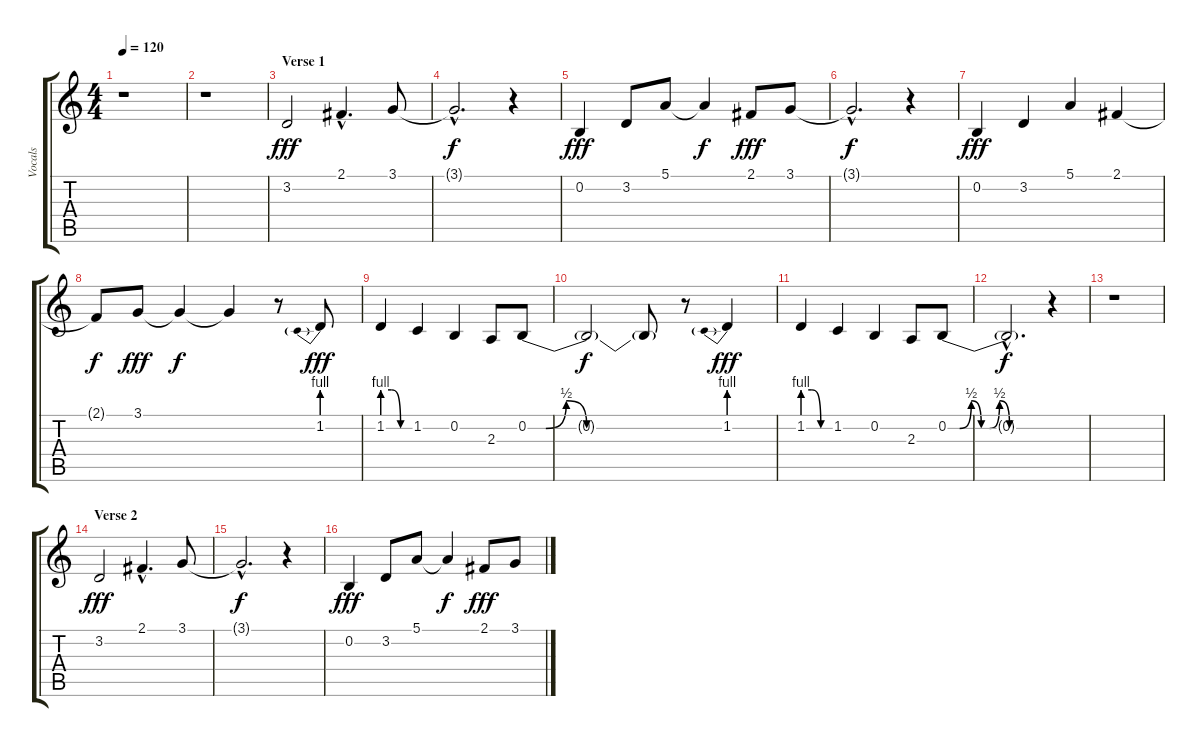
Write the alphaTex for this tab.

\track ("Vocals" "Vocals") {instrument tenorsax}
\staff {score tabs}
\tuning (E4 B3 G3 D3 A2 E2) {hide}
\ts (4 4)
\tempo 120
\clef g2
\ks c
r.1{dy fff} |
r.1 |
\section ("" "Verse 1")
3.2.2 2.1{hac}.4{d} 3.1.8 |
3.1{hac t}.2{d dy f} r.4 |
0.2.4{dy fff} 3.2.8 5.1.8 5.1{t}.4{dy f} 2.1.8{dy fff} 3.1.8 |
3.1{hac t}.2{d dy f} r.4 |
0.2.4{dy fff} 3.2.4 5.1.4 2.1.4 |
2.1{t}.8{dy f} 3.1.8{dy fff} 3.1{t}.4{dy f} 3.1{t}.4 r.8 1.2{be (prebend 0 4 60 4)}.8{dy fff} |
1.2{be (custom 0 4 20 4 40 0 60 0)}.4 1.2.4 0.2.4 2.3.8 0.2{be (custom 0 0 7 0 15 2 23 0 60 0)}.8 |
0.2{t}.2{dy f} 0.2{t}.8 r.8 1.2{be (prebend 0 4 60 4)}.4{dy fff} |
1.2{be (custom 0 4 20 4 40 0 60 0)}.4 1.2.4 0.2.4 2.3.8 0.2{be (custom 0 0 7 0 14 2 20 0 25 0 31 2 37 0 60 0)}.8 |
0.2{hac t}.2{d dy f} r.4 |
r.1 |
\section ("" "Verse 2")
3.2.2{dy fff} 2.1{hac}.4{d} 3.1.8 |
3.1{hac t}.2{d dy f} r.4 |
0.2.4{dy fff} 3.2.8 5.1.8 5.1{t}.4{dy f} 2.1.8{dy fff} 3.1.8
